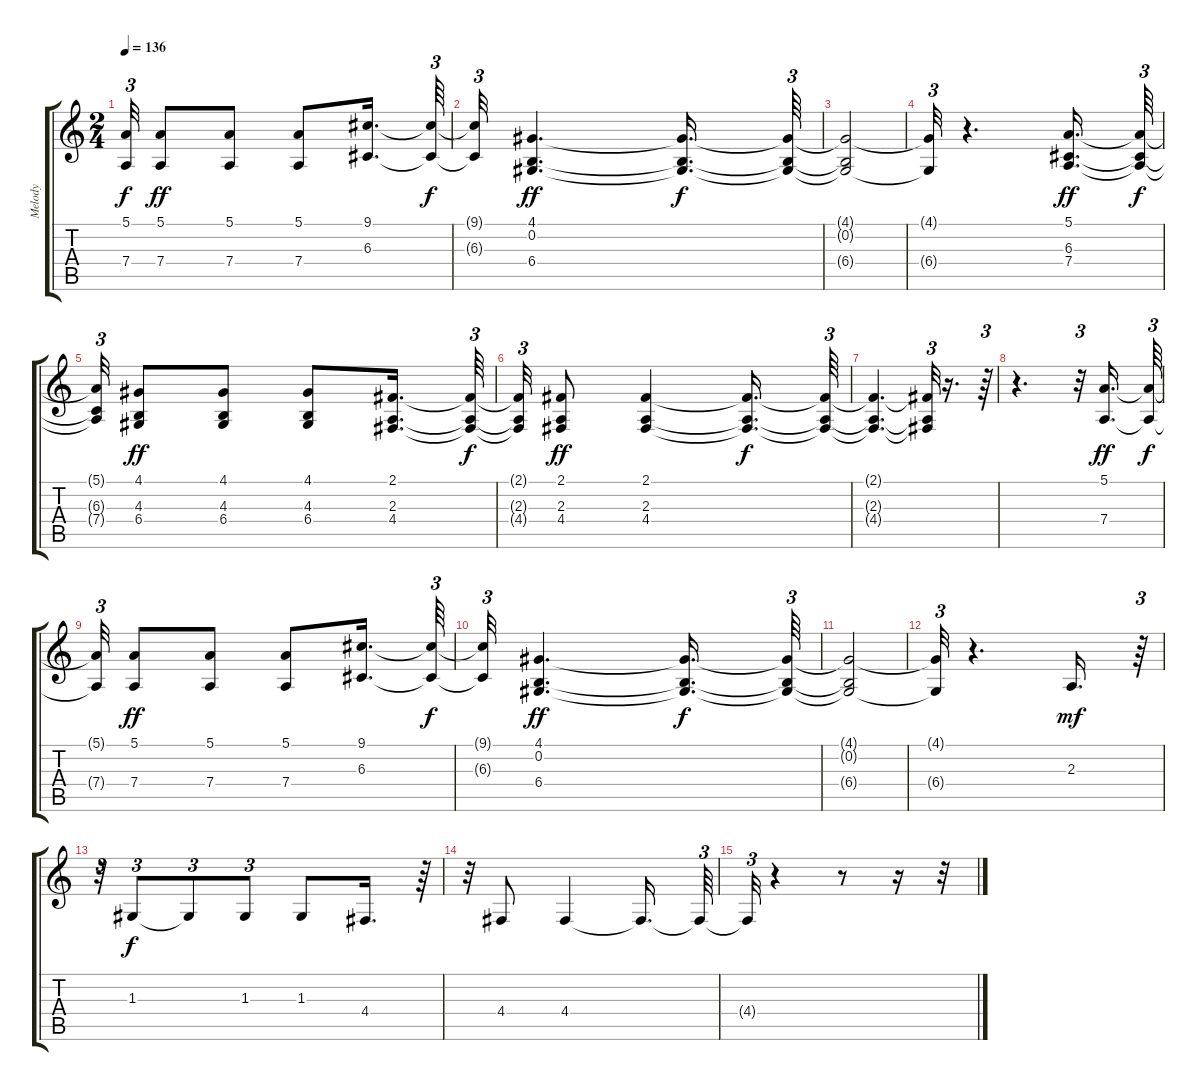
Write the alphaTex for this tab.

\track ("Melody" "Melody") {instrument altosax}
\staff {score tabs}
\tuning (E4 B3 G3 D3 A2 E2) {hide}
\ts (2 4)
\tempo 136
\clef g2
\ks c
(5.1{t} 7.4{t}).32{tu (3 2) dy f} (5.1 7.4).8{dy ff} (5.1 7.4).8 (5.1 7.4).8 (9.1 6.3).16{d} (9.1{t} 6.3{t}).64{tu (3 2) dy f} |
(9.1{t} 6.3{t}).32{tu (3 2)} (4.1 0.2 6.4).4{d dy ff} (4.1{t} 0.2{t} 6.4{t}).16{d dy f} (4.1{t} 0.2{t} 6.4{t}).64{tu (3 2)} |
(4.1{t} 0.2{t} 6.4{t}).2 |
(4.1{t} 6.4{t}).32{tu (3 2)} r.4{d} (5.1 6.3 7.4).16{d dy ff} (5.1{t} 6.3{t} 7.4{t}).64{tu (3 2) dy f} |
(5.1{t} 6.3{t} 7.4{t}).32{tu (3 2)} (4.1 4.3 6.4).8{dy ff} (4.1 4.3 6.4).8 (4.1 4.3 6.4).8 (2.1 2.3 4.4).16{d} (2.1{t} 2.3{t} 4.4{t}).64{tu (3 2) dy f} |
(2.1{t} 2.3{t} 4.4{t}).32{tu (3 2)} (2.1 2.3 4.4).8{dy ff} (2.1 2.3 4.4).4 (2.1{t} 2.3{t} 4.4{t}).16{d dy f} (2.1{t} 2.3{t} 4.4{t}).64{tu (3 2)} |
(2.1{t} 2.3{t} 4.4{t}).4{d} (2.1{t} 2.3{t} 4.4{t}).32{tu (3 2)} r.16{d} r.64{tu (3 2)} |
r.4{d} r.32{tu (3 2)} (5.1 7.4).16{d dy ff} (5.1{t} 7.4{t}).64{tu (3 2) dy f} |
(5.1{t} 7.4{t}).32{tu (3 2)} (5.1 7.4).8{dy ff} (5.1 7.4).8 (5.1 7.4).8 (9.1 6.3).16{d} (9.1{t} 6.3{t}).64{tu (3 2) dy f} |
(9.1{t} 6.3{t}).32{tu (3 2)} (4.1 0.2 6.4).4{d dy ff} (4.1{t} 0.2{t} 6.4{t}).16{d dy f} (4.1{t} 0.2{t} 6.4{t}).64{tu (3 2)} |
(4.1{t} 0.2{t} 6.4{t}).2 |
(4.1{t} 6.4{t}).32{tu (3 2)} r.4{d} 2.3.16{d dy mf} r.64{tu (3 2)} |
r.32{tu (3 2)} 1.3.8{tu (3 2) dy f} 1.3{t}.8{tu (3 2)} 1.3.8{tu (3 2)} 1.3.8 4.4.16{d} r.64{tu (3 2)} |
r.32{tu (3 2)} 4.4.8 4.4.4 4.4{t}.16{d} 4.4{t}.64{tu (3 2)} |
4.4{t}.32{tu (3 2)} r.4 r.8 r.16 r.32
